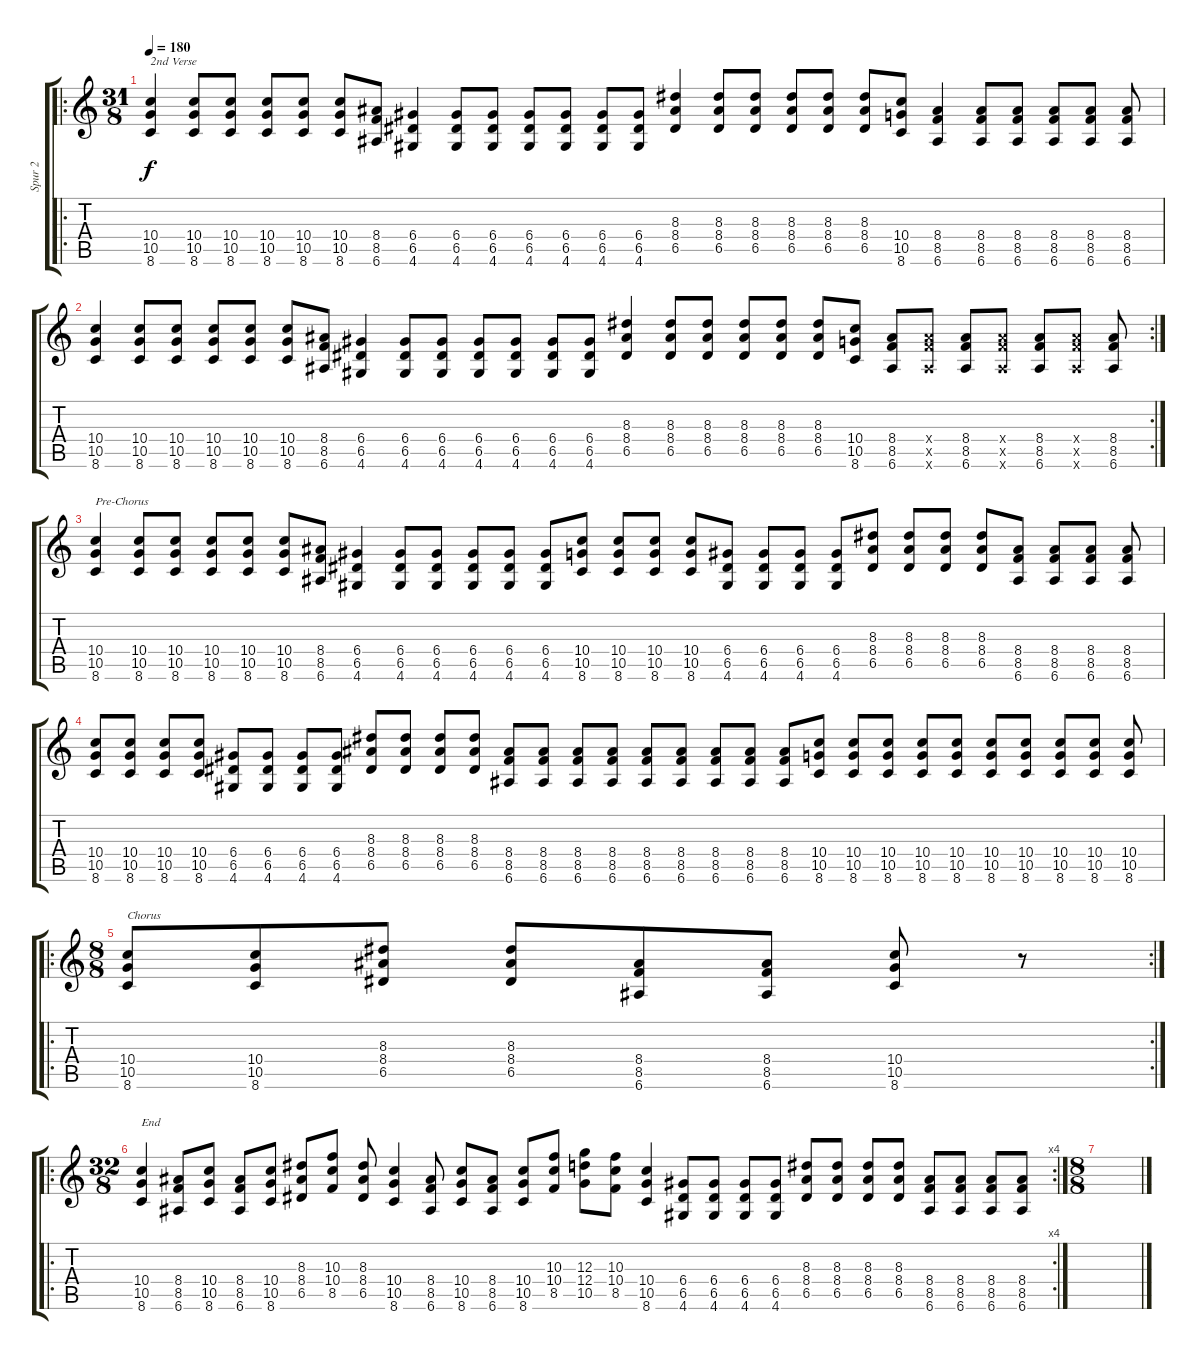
\track ("Spur 2" "Spur 2") {instrument distortionguitar}
\staff {score tabs}
\tuning (E4 B3 G3 D3 A2 E2) {hide}
\ro
\ts (31 8)
\tempo 180
\clef g2
\ks c
(10.4 10.5 8.6).4{txt "2nd Verse" dy f} (10.4 10.5 8.6).8 (10.4 10.5 8.6).8 (10.4 10.5 8.6).8 (10.4 10.5 8.6).8 (10.4 10.5 8.6).8 (8.4 8.5 6.6).8 (6.4 6.5 4.6).4 (6.4 6.5 4.6).8 (6.4 6.5 4.6).8 (6.4 6.5 4.6).8 (6.4 6.5 4.6).8 (6.4 6.5 4.6).8 (6.4 6.5 4.6).8 (8.3 8.4 6.5).4 (8.3 8.4 6.5).8 (8.3 8.4 6.5).8 (8.3 8.4 6.5).8 (8.3 8.4 6.5).8 (8.3 8.4 6.5).8 (10.4 10.5 8.6).8 (8.4 8.5 6.6).4 (8.4 8.5 6.6).8 (8.4 8.5 6.6).8 (8.4 8.5 6.6).8 (8.4 8.5 6.6).8 (8.4 8.5 6.6).8 |
\rc 2
(10.4 10.5 8.6).4 (10.4 10.5 8.6).8 (10.4 10.5 8.6).8 (10.4 10.5 8.6).8 (10.4 10.5 8.6).8 (10.4 10.5 8.6).8 (8.4 8.5 6.6).8 (6.4 6.5 4.6).4 (6.4 6.5 4.6).8 (6.4 6.5 4.6).8 (6.4 6.5 4.6).8 (6.4 6.5 4.6).8 (6.4 6.5 4.6).8 (6.4 6.5 4.6).8 (8.3 8.4 6.5).4 (8.3 8.4 6.5).8 (8.3 8.4 6.5).8 (8.3 8.4 6.5).8 (8.3 8.4 6.5).8 (8.3 8.4 6.5).8 (10.4 10.5 8.6).8 (8.4 8.5 6.6).8 (8.4{x} 8.5{x} 6.6{x}).8 (8.4 8.5 6.6).8 (8.4{x} 8.5{x} 6.6{x}).8 (8.4 8.5 6.6).8 (8.4{x} 8.5{x} 6.6{x}).8 (8.4 8.5 6.6).8 |
(10.4 10.5 8.6).4{txt "Pre-Chorus"} (10.4 10.5 8.6).8 (10.4 10.5 8.6).8 (10.4 10.5 8.6).8 (10.4 10.5 8.6).8 (10.4 10.5 8.6).8 (8.4 8.5 6.6).8 (6.4 6.5 4.6).4 (6.4 6.5 4.6).8 (6.4 6.5 4.6).8 (6.4 6.5 4.6).8 (6.4 6.5 4.6).8 (6.4 6.5 4.6).8 (10.4 10.5 8.6).8 (10.4 10.5 8.6).8 (10.4 10.5 8.6).8 (10.4 10.5 8.6).8 (6.4 6.5 4.6).8 (6.4 6.5 4.6).8 (6.4 6.5 4.6).8 (6.4 6.5 4.6).8 (8.3 8.4 6.5).8 (8.3 8.4 6.5).8 (8.3 8.4 6.5).8 (8.3 8.4 6.5).8 (8.4 8.5 6.6).8 (8.4 8.5 6.6).8 (8.4 8.5 6.6).8 (8.4 8.5 6.6).8 |
(10.4 10.5 8.6).8 (10.4 10.5 8.6).8 (10.4 10.5 8.6).8 (10.4 10.5 8.6).8 (6.4 6.5 4.6).8 (6.4 6.5 4.6).8 (6.4 6.5 4.6).8 (6.4 6.5 4.6).8 (8.3 8.4 6.5).8 (8.3 8.4 6.5).8 (8.3 8.4 6.5).8 (8.3 8.4 6.5).8 (8.4 8.5 6.6).8 (8.4 8.5 6.6).8 (8.4 8.5 6.6).8 (8.4 8.5 6.6).8 (8.4 8.5 6.6).8 (8.4 8.5 6.6).8 (8.4 8.5 6.6).8 (8.4 8.5 6.6).8 (8.4 8.5 6.6).8 (10.4 10.5 8.6).8 (10.4 10.5 8.6).8 (10.4 10.5 8.6).8 (10.4 10.5 8.6).8 (10.4 10.5 8.6).8 (10.4 10.5 8.6).8 (10.4 10.5 8.6).8 (10.4 10.5 8.6).8 (10.4 10.5 8.6).8 (10.4 10.5 8.6).8 |
\ro
\rc 2
\ts (8 8)
(10.4 10.5 8.6).8{txt "Chorus"} (10.4 10.5 8.6).8 (8.3 8.4 6.5).8 (8.3 8.4 6.5).8 (8.4 8.5 6.6).8 (8.4 8.5 6.6).8 (10.4 10.5 8.6).8 r.8 |
\ro
\rc 4
\ts (32 8)
(10.4 10.5 8.6).4{txt "End"} (8.4 8.5 6.6).8 (10.4 10.5 8.6).8 (8.4 8.5 6.6).8 (10.4 10.5 8.6).8 (8.3 8.4 6.5).8 (10.3 10.4 8.5).8 (8.3 8.4 6.5).8 (10.4 10.5 8.6).4 (8.4 8.5 6.6).8 (10.4 10.5 8.6).8 (8.4 8.5 6.6).8 (10.4 10.5 8.6).8 (10.3 10.4 8.5).8 (12.3 12.4 10.5).8 (10.3 10.4 8.5).8 (10.4 10.5 8.6).4 (6.4 6.5 4.6).8 (6.4 6.5 4.6).8 (6.4 6.5 4.6).8 (6.4 6.5 4.6).8 (8.3 8.4 6.5).8 (8.3 8.4 6.5).8 (8.3 8.4 6.5).8 (8.3 8.4 6.5).8 (8.4 8.5 6.6).8 (8.4 8.5 6.6).8 (8.4 8.5 6.6).8 (8.4 8.5 6.6).8 |
\ts (8 8)
